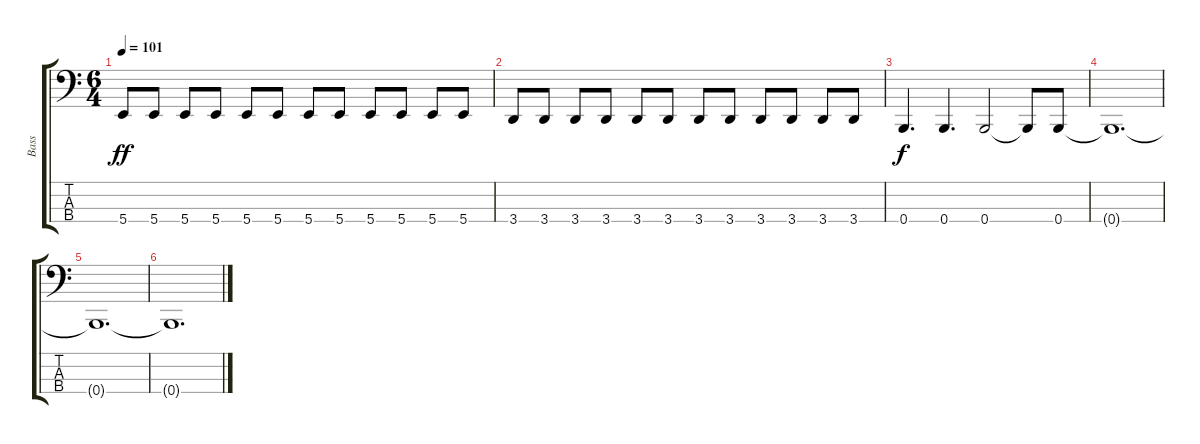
\track ("Bass" "Bass") {instrument electricbasspick}
\staff {score tabs}
\tuning (E2 B1 Gb1 B0) {hide}
\ts (6 4)
\tempo 101
\clef f4
\ks c
5.4.8{dy ff} 5.4.8 5.4.8 5.4.8 5.4.8 5.4.8 5.4.8 5.4.8 5.4.8 5.4.8 5.4.8 5.4.8 |
3.4.8 3.4.8 3.4.8 3.4.8 3.4.8 3.4.8 3.4.8 3.4.8 3.4.8 3.4.8 3.4.8 3.4.8 |
0.4.4{d dy f} 0.4.4{d} 0.4.2 0.4{t}.8 0.4.8 |
0.4{t}.1{d} |
0.4{t}.1{d} |
0.4{t}.1{d}
